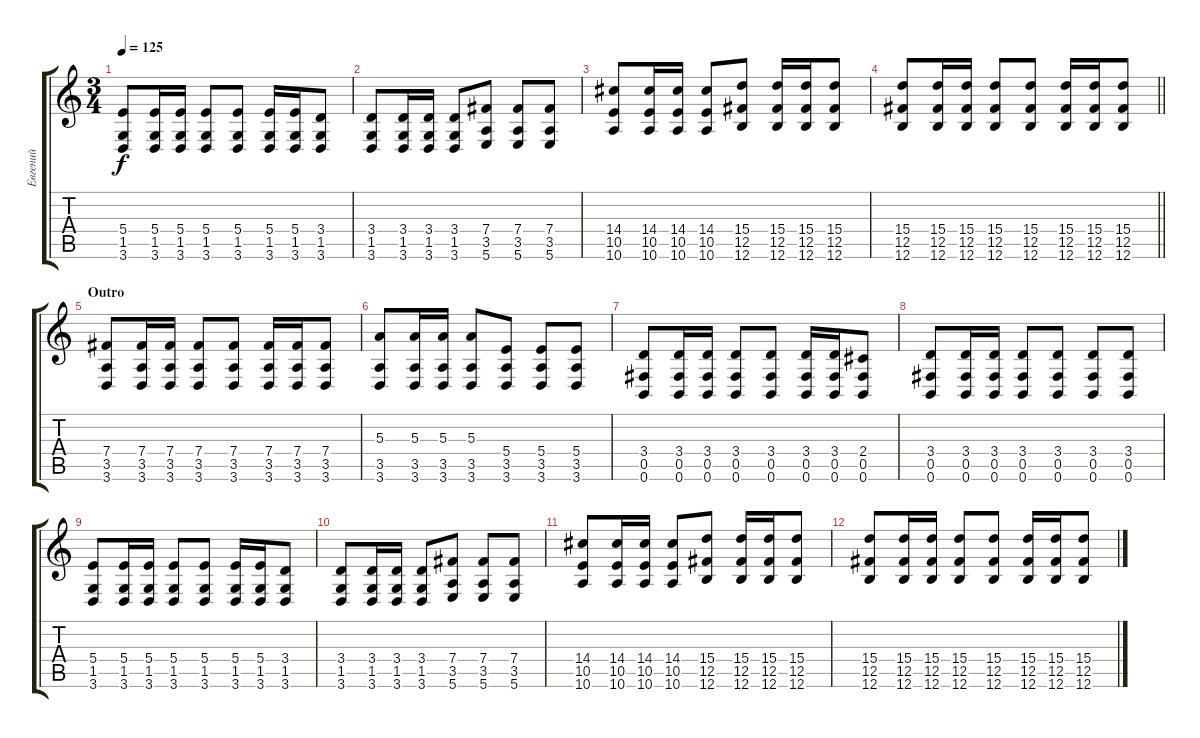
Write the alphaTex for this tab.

\track ("Евгений" "Евгений") {instrument distortionguitar}
\staff {score tabs}
\tuning (Db4 Ab3 E3 B2 Gb2 B1) {hide}
\ts (3 4)
\tempo 125
\clef g2
\ks c
(5.4 1.5 3.6).8{dy f} (5.4 1.5 3.6).16 (5.4 1.5 3.6).16 (5.4 1.5 3.6).8 (5.4 1.5 3.6).8 (5.4 1.5 3.6).16 (5.4 1.5 3.6).16 (3.4 1.5 3.6).8 |
(3.4 1.5 3.6).8 (3.4 1.5 3.6).16 (3.4 1.5 3.6).16 (3.4 1.5 3.6).8 (7.4 3.5 5.6).8 (7.4 3.5 5.6).8 (7.4 3.5 5.6).8 |
(14.4 10.5 10.6).8 (14.4 10.5 10.6).16 (14.4 10.5 10.6).16 (14.4 10.5 10.6).8 (15.4 12.5 12.6).8 (15.4 12.5 12.6).16 (15.4 12.5 12.6).16 (15.4 12.5 12.6).8 |
\barLineRight lightlight
(15.4 12.5 12.6).8 (15.4 12.5 12.6).16 (15.4 12.5 12.6).16 (15.4 12.5 12.6).8 (15.4 12.5 12.6).8 (15.4 12.5 12.6).16 (15.4 12.5 12.6).16 (15.4 12.5 12.6).8 |
\section ("" "Outro")
(7.4 3.5 3.6).8 (7.4 3.5 3.6).16 (7.4 3.5 3.6).16 (7.4 3.5 3.6).8 (7.4 3.5 3.6).8 (7.4 3.5 3.6).16 (7.4 3.5 3.6).16 (7.4 3.5 3.6).8 |
(5.3 3.5 3.6).8 (5.3 3.5 3.6).16 (5.3 3.5 3.6).16 (5.3 3.5 3.6).8 (5.4 3.5 3.6).8 (5.4 3.5 3.6).8 (5.4 3.5 3.6).8 |
(3.4 0.5 0.6).8 (3.4 0.5 0.6).16 (3.4 0.5 0.6).16 (3.4 0.5 0.6).8 (3.4 0.5 0.6).8 (3.4 0.5 0.6).16 (3.4 0.5 0.6).16 (2.4 0.5 0.6).8 |
(3.4 0.5 0.6).8 (3.4 0.5 0.6).16 (3.4 0.5 0.6).16 (3.4 0.5 0.6).8 (3.4 0.5 0.6).8 (3.4 0.5 0.6).8 (3.4 0.5 0.6).8 |
(5.4 1.5 3.6).8 (5.4 1.5 3.6).16 (5.4 1.5 3.6).16 (5.4 1.5 3.6).8 (5.4 1.5 3.6).8 (5.4 1.5 3.6).16 (5.4 1.5 3.6).16 (3.4 1.5 3.6).8 |
(3.4 1.5 3.6).8 (3.4 1.5 3.6).16 (3.4 1.5 3.6).16 (3.4 1.5 3.6).8 (7.4 3.5 5.6).8 (7.4 3.5 5.6).8 (7.4 3.5 5.6).8 |
(14.4 10.5 10.6).8 (14.4 10.5 10.6).16 (14.4 10.5 10.6).16 (14.4 10.5 10.6).8 (15.4 12.5 12.6).8 (15.4 12.5 12.6).16 (15.4 12.5 12.6).16 (15.4 12.5 12.6).8 |
(15.4 12.5 12.6).8 (15.4 12.5 12.6).16 (15.4 12.5 12.6).16 (15.4 12.5 12.6).8 (15.4 12.5 12.6).8 (15.4 12.5 12.6).16 (15.4 12.5 12.6).16 (15.4 12.5 12.6).8
